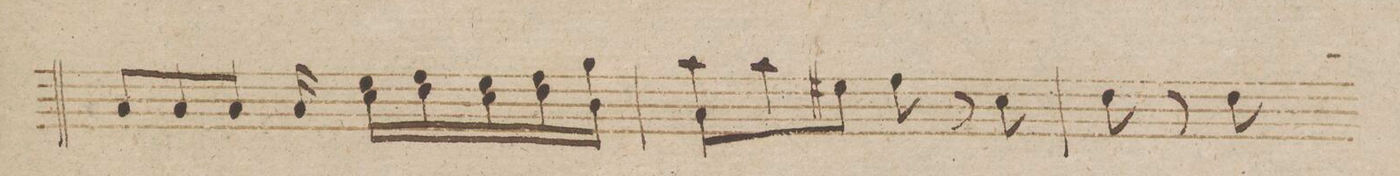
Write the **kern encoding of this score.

**kern	**dynam
*I"Viola.	*
*clefC3	*
*k[b-e-]	*
*M6/8	*
8B-/L	.
8B-/	.
8B-/J	.
16B-/	.
16fLL 16d\	.
16g 16e-\	.
16f 16d\	.
16g 16e-\	.
16aJJ 16c\	.
=59	=59
8b-L 8B-\	.
8b-\	.
8f#X\J	.
8g\	.
8r	.
8d\	.
=60	=60
8e-\	.
8r	.
8e-\	.
*-	*-
